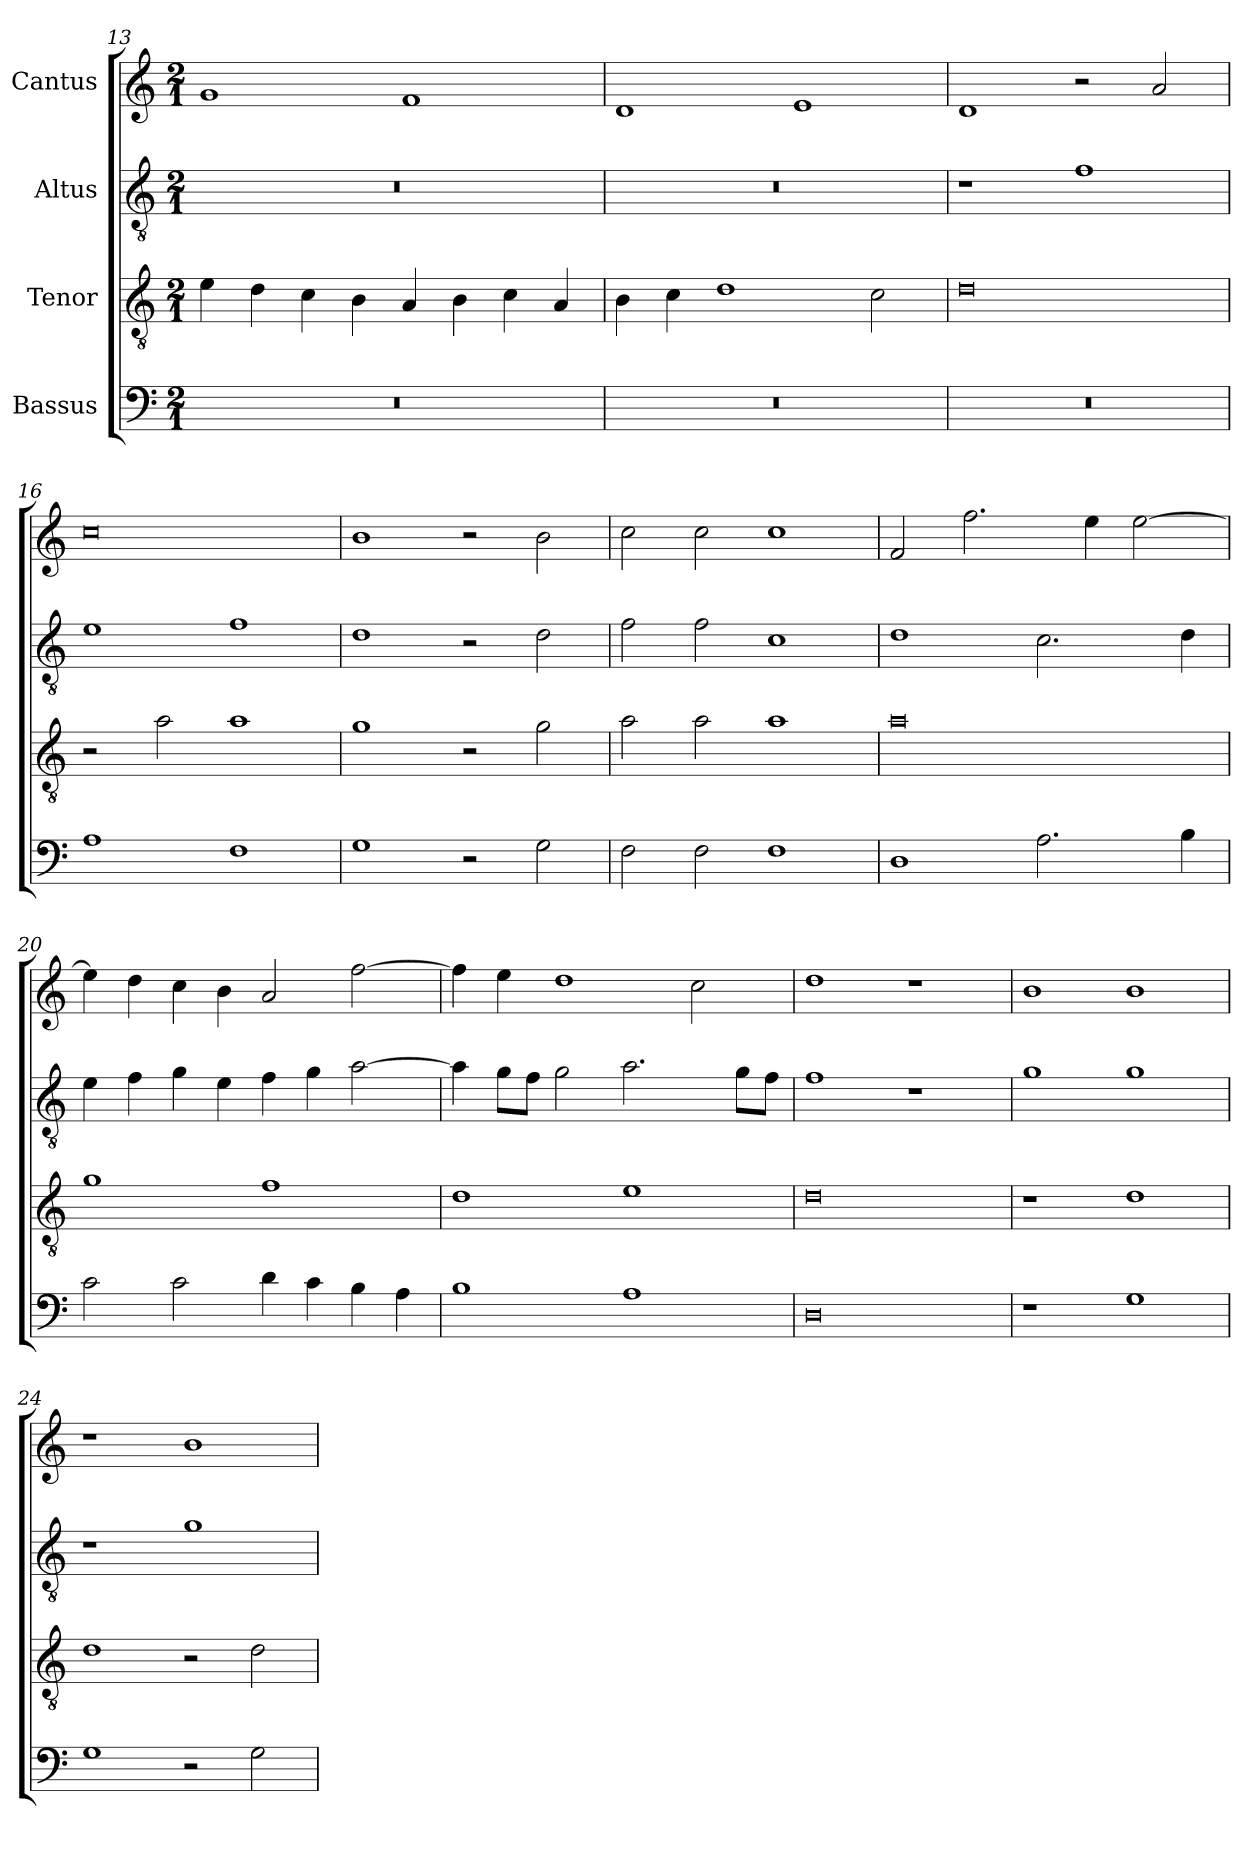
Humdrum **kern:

**kern	**kern	**kern	**kern
*part4	*part3	*part2	*part1
*staff4	*staff3	*staff2	*staff1
*I"Bassus	*I"Tenor	*I"Altus	*I"Cantus
*clefF4	*clefGv2	*clefGv2	*clefG2
*	*ITrd7c12	*ITrd7c12	*
*k[]	*k[]	*k[]	*k[]
*C:	*C:	*C:	*C:
*M2/1	*M2/1	*M2/1	*M2/1
=13	=13	=13	=13
!LO:N:vis=1	!	!LO:N:vis=1	!
0r	4Ei\	0r	1gi
.	4Di\	.	.
.	4Ci\	.	.
.	4BBi\	.	.
.	4AAi/	.	1fi
.	4BBi\	.	.
.	4Ci\	.	.
.	4AAi/	.	.
=14	=14	=14	=14
!LO:N:vis=1	!	!LO:N:vis=1	!
0r	4BBi\	0r	1di
.	4Ci\	.	.
.	1Di	.	.
.	.	.	1ei
.	2Ci\	.	.
=15	=15	=15	=15
!LO:N:vis=1	!	!	!
0r	0Di	1r	1di
.	.	1Fi	2r
.	.	.	2ai/
=16	=16	=16	=16
1Ai	2r	1Ei	0cci
.	2Ai\	.	.
1Fi	1Ai	1Fi	.
!!LO:LB:g=z
=17	=17	=17	=17
1Gi	1Gi	1Di	1bi
2r	2r	2r	2r
2Gi\	2Gi\	2Di\	2bi\
=18	=18	=18	=18
2Fi\	2Ai\	2Fi\	2cci\
2Fi\	2Ai\	2Fi\	2cci\
1Fi	1Ai	1Ci	1cci
=19	=19	=19	=19
1Di	0Ai	1Di	2fi/
.	.	.	2.ffi\
2.Ai\	.	2.Ci\	.
.	.	.	4eei\
.	.	.	[>2eei\
4Bi\	.	4Di\	.
=20	=20	=20	=20
2ci\	1Gi	4Ei\	4eei\]
.	.	4Fi\	4ddi\
2ci\	.	4Gi\	4cci\
.	.	4Ei\	4bi\
4di\	1Fi	4Fi\	2ai/
4ci\	.	4Gi\	.
4Bi\	.	[>2Ai\	[>2ffi\
4Ai\	.	.	.
=21	=21	=21	=21
1Bi	1Di	4Ai\]	4ffi\]
.	.	8Gi\L	4eei\
.	.	8Fi\J	.
.	.	2Gi\	1ddi
1Ai	1Ei	2.Ai\	.
.	.	.	2cci\
.	.	8Gi\L	.
.	.	8Fi\J	.
=22	=22	=22	=22
0Di	0Di	1Fi	1ddi
.	.	1r	1r
!!LO:LB:g=z
=23	=23	=23	=23
1r	1r	1Gi	1bi
1Gi	1Di	1Gi	1bi
=24	=24	=24	=24
1Gi	1Di	1r	1r
2r	2r	1Gi	1bi
2Gi\	2Di\	.	.
=	=	=	=
*-	*-	*-	*-
